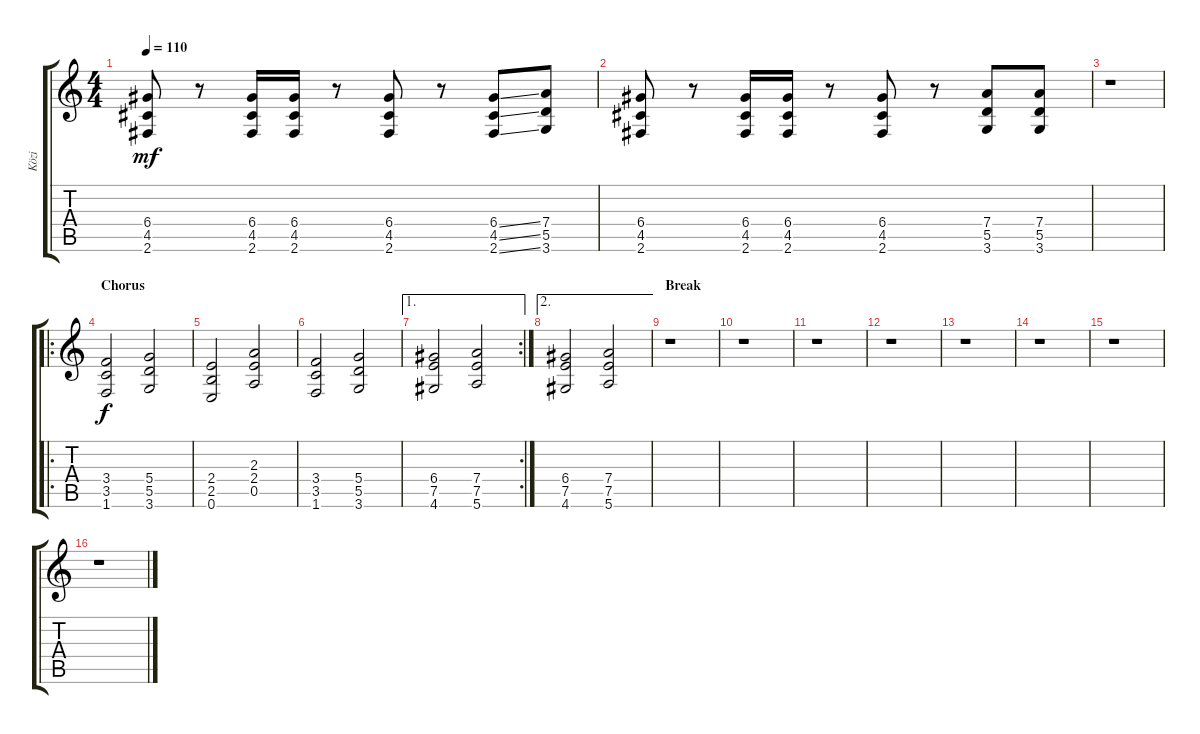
\track ("Közi" "Közi") {instrument distortionguitar}
\staff {score tabs}
\tuning (E4 B3 G3 D3 A2 E2) {hide}
\ts (4 4)
\tempo 110
\clef g2
\ks c
(6.4 4.5 2.6).8{dy mf} r.8 (6.4 4.5 2.6).16 (6.4 4.5 2.6).16 r.8 (6.4 4.5 2.6).8 r.8 (6.4{ss} 4.5{ss} 2.6{ss}).8 (7.4 5.5 3.6).8 |
(6.4 4.5 2.6).8 r.8 (6.4 4.5 2.6).16 (6.4 4.5 2.6).16 r.8 (6.4 4.5 2.6).8 r.8 (7.4 5.5 3.6).8 (7.4 5.5 3.6).8 |
r.1 |
\ro
\section ("" "Chorus")
(3.4 3.5 1.6).2{dy f} (5.4 5.5 3.6).2 |
(2.4 2.5 0.6).2 (2.3 2.4 0.5).2 |
(3.4 3.5 1.6).2 (5.4 5.5 3.6).2 |
\ae 1
\rc 2
(6.4 7.5 4.6).2 (7.4 7.5 5.6).2 |
\ae 2
(6.4 7.5 4.6).2 (7.4 7.5 5.6).2 |
\section ("" "Break")
r.1 |
r.1 |
r.1 |
r.1 |
r.1 |
r.1 |
r.1 |
r.1
